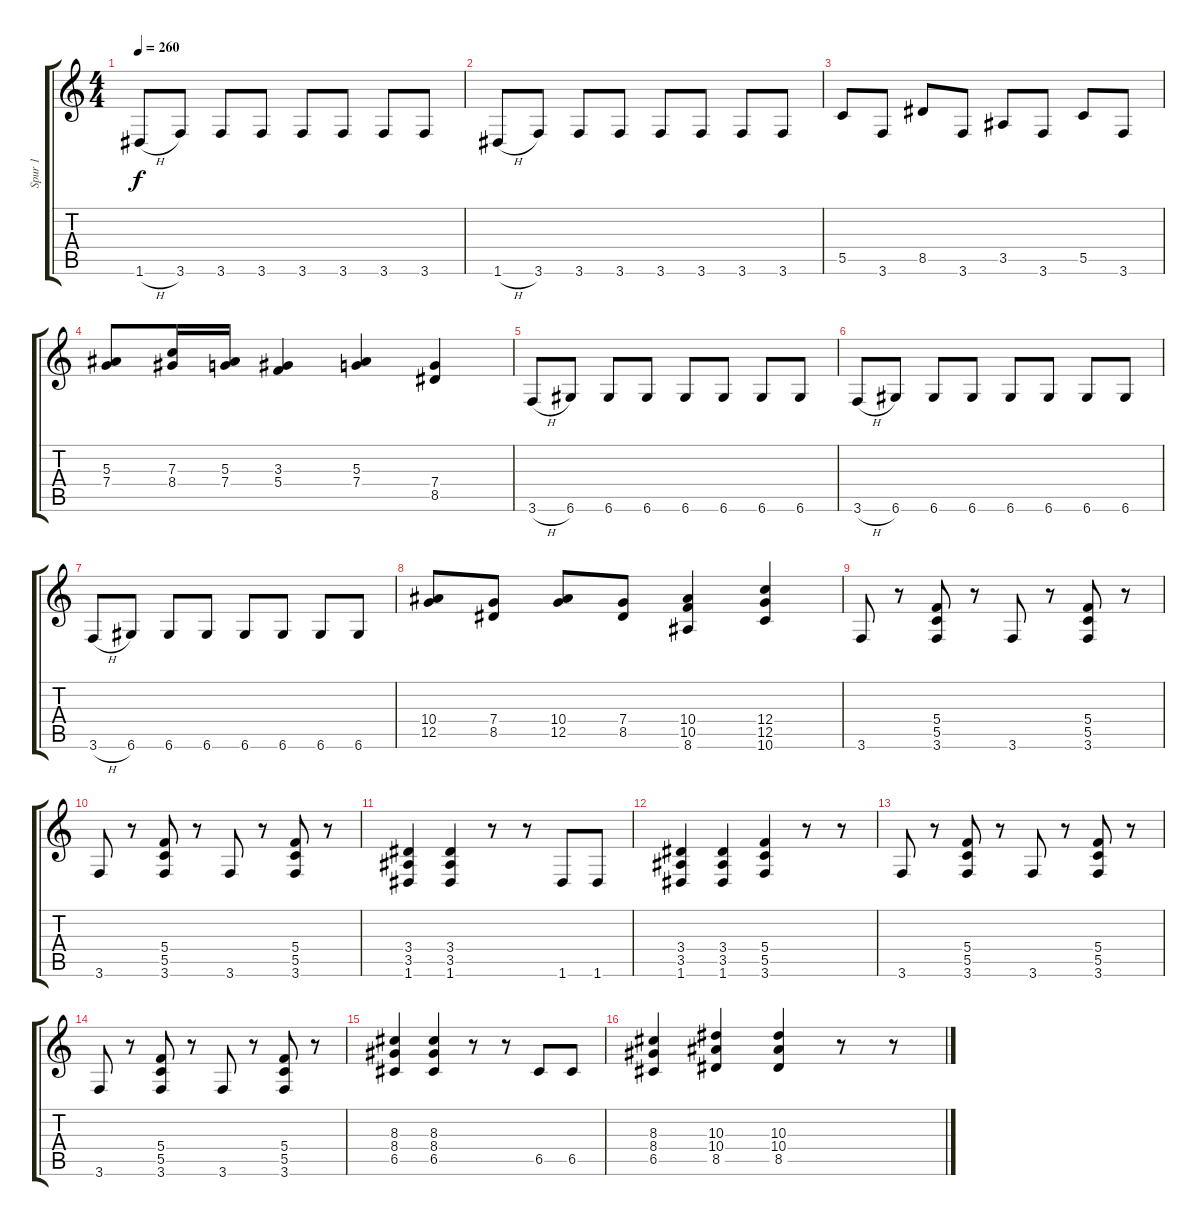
\track ("Spur 1" "Spur 1") {instrument distortionguitar}
\staff {score tabs}
\tuning (D4 A3 F3 C3 G2 D2) {hide}
\ts (4 4)
\tempo 260
\clef g2
\ks c
1.6{h}.8{dy f} 3.6.8 3.6.8 3.6.8 3.6.8 3.6.8 3.6.8 3.6.8 |
1.6{h}.8 3.6.8 3.6.8 3.6.8 3.6.8 3.6.8 3.6.8 3.6.8 |
5.5.8 3.6.8 8.5.8 3.6.8 3.5.8 3.6.8 5.5.8 3.6.8 |
(5.3 7.4).8 (7.3 8.4).16 (5.3 7.4).16 (3.3 5.4).4 (5.3 7.4).4 (7.4 8.5).4 |
3.6{h}.8 6.6.8 6.6.8 6.6.8 6.6.8 6.6.8 6.6.8 6.6.8 |
3.6{h}.8 6.6.8 6.6.8 6.6.8 6.6.8 6.6.8 6.6.8 6.6.8 |
3.6{h}.8 6.6.8 6.6.8 6.6.8 6.6.8 6.6.8 6.6.8 6.6.8 |
(10.4 12.5).8 (7.4 8.5).8 (10.4 12.5).8 (7.4 8.5).8 (10.4 10.5 8.6).4 (12.4 12.5 10.6).4 |
3.6.8 r.8 (5.4 5.5 3.6).8 r.8 3.6.8 r.8 (5.4 5.5 3.6).8 r.8 |
3.6.8 r.8 (5.4 5.5 3.6).8 r.8 3.6.8 r.8 (5.4 5.5 3.6).8 r.8 |
(3.4 3.5 1.6).4 (3.4 3.5 1.6).4 r.8 r.8 1.6.8 1.6.8 |
(3.4 3.5 1.6).4 (3.4 3.5 1.6).4 (5.4 5.5 3.6).4 r.8 r.8 |
3.6.8 r.8 (5.4 5.5 3.6).8 r.8 3.6.8 r.8 (5.4 5.5 3.6).8 r.8 |
3.6.8 r.8 (5.4 5.5 3.6).8 r.8 3.6.8 r.8 (5.4 5.5 3.6).8 r.8 |
(8.3 8.4 6.5).4 (8.3 8.4 6.5).4 r.8 r.8 6.5.8 6.5.8 |
(8.3 8.4 6.5).4 (10.3 10.4 8.5).4 (10.3 10.4 8.5).4 r.8 r.8
